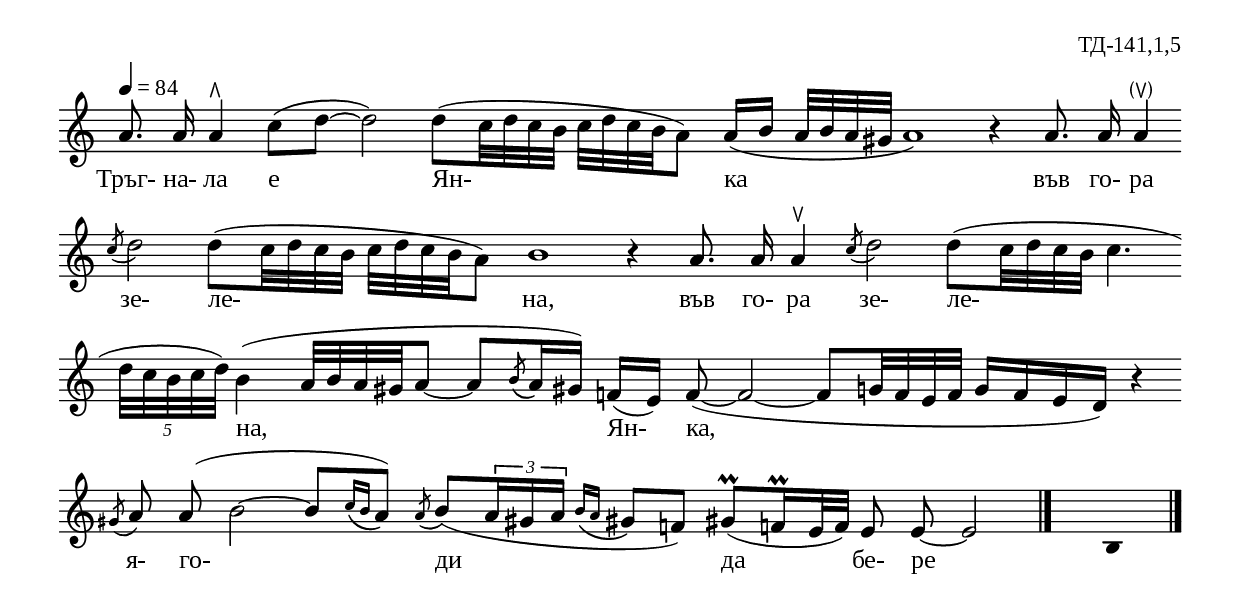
%{
td_141_1_05
%}

\include "td-preamble.ly"

\score {
\relative c'' {
\tempo 4 = 84
\cadenzaOn
\phrasingSlurDown
a8. a16\noBeam a4^\rtoe c8[( d]~ d2) d8[( c32 d c b] c[ d c b a8])
\parS
a16[( b] a32[ b a gis] a1) r4 \bar "" a8. a16\noBeam a4-\parenthesize^\ltoe
\bar ""
\acciaccatura c8 d2 \bar ""
d8[( c32 d c b] c[ d c b a8]) b1 r4 \bar "" 
a8. a16\noBeam
a4^\ltoe \acciaccatura c8 d2 \bar ""
d8[( c32 d c b] c4. \bar "" \times 4/5 { d32[ c b c d]) }
\bar ""
b4( a32[ b a gis! a8]~ \bar "" a[ \grace { \stdB b8\( \stdE } a16\) gis!]) 
\bar "" f!16[( e)] \bar ""
f8(~ f2~ f8[ g32 f e f] \bar "" g16[ f e d]) r4 \bar "" \acciaccatura gis!8 a 
a\noBeam( b2~ b8[ \grace { c16[\( b] } a8]\))
\bar ""
\acciaccatura a8 b[( \times 2/3 { a16 gis! a] } \grace { b16[\( a] } gis!8[\) f!])
\bar ""
gis!8\prall[( f!16\prall e32 f]) e8 e\noBeam~ e2
 \bar "|." 
s4 \fixB b
  \bar "|." 
}
\addlyrics { Тръг- на- ла е Ян- ка във го- ра зе- ле- на, във го- ра зе- ле- на,
Ян- ка, я- го- ди да бе- ре }
%
\layout {
   \context { 
	    \Staff \remove "Time_signature_engraver" } 
  indent = #0
  line-width = 190\mm
  ragged-right=##f
}
%
\midi { 
	\context {
		\Score tempoWholesPerMinute = #(ly:make-moment 84 4)
		}
	}
}
%
\header{
  opus = "ТД-141,1,5"
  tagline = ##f
}


